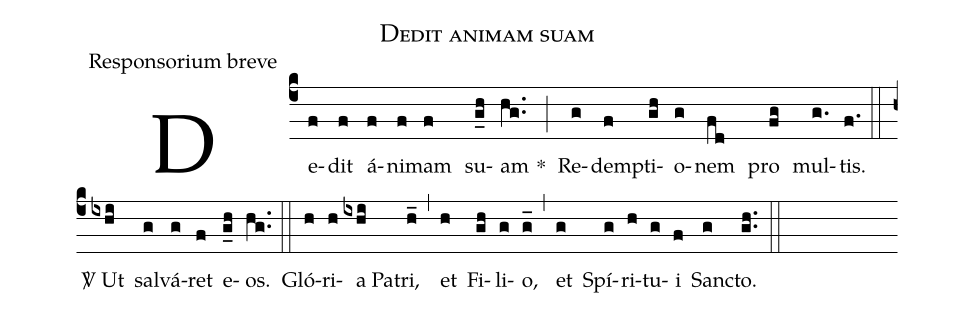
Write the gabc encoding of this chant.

name:Dedit animam suam;
office-part:Responsorium breve;
%%
(c4) De(f)dit(f) á(f)ni(f)mam(f) su(g_h)am(hg..) * (;)Re(g)dem(f)pti(gh)o(g)nem(fd) pro(fg) mul(g.)tis.(f.) (::)
<sp>V/</sp> Ut(ixhi) sal(g)vá(g)ret(f) e(g_h)os.(hg..) (::)
Gló(h)ri(h)a Pa(ixhi)tri,(h_) (,)
et(h) Fi(gh)li(g)o,(g_) (,)
et(g) Spí(g)ri(h)tu(g)i(f) San(g)cto.(gh..) (::)
